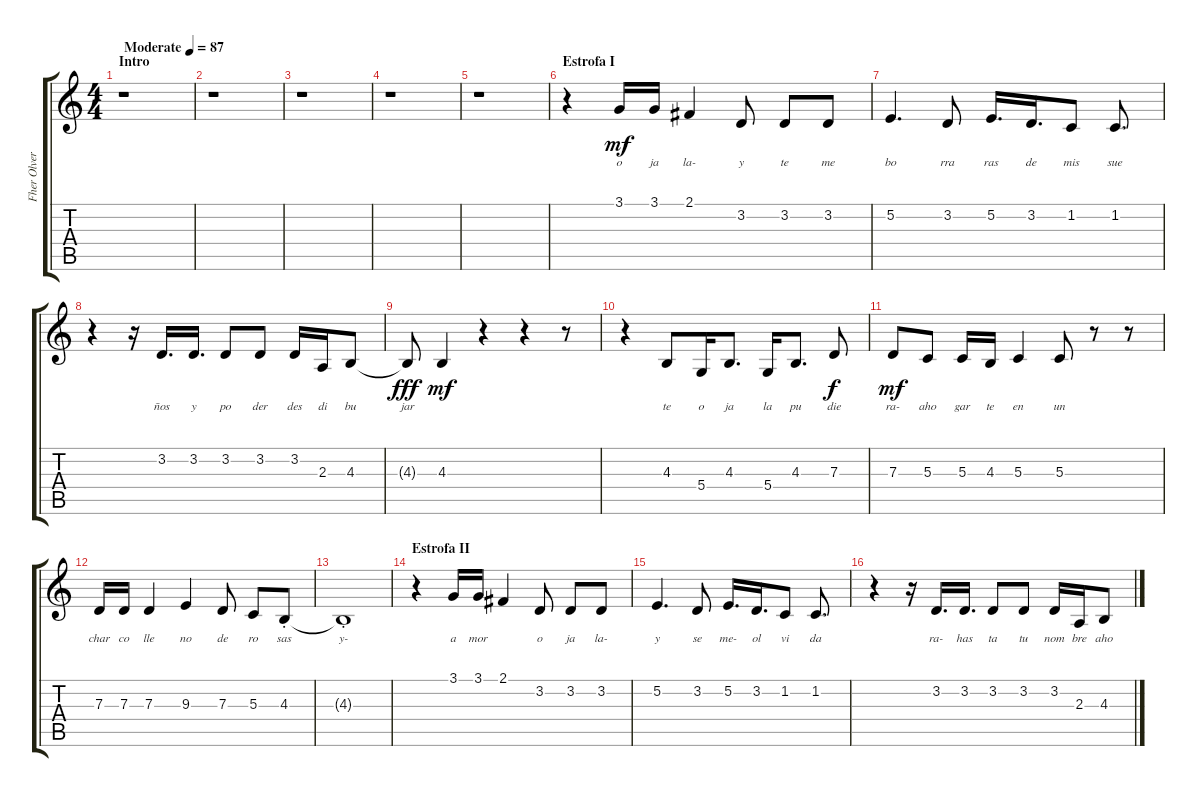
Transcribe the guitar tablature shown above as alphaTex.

\track ("Fher Olvera (Voz)" "Fher Olver") {instrument violin}
\staff {score tabs}
\tuning (E4 B3 G3 D3 A2 E2) {hide}
\ts (4 4)
\section ("" "Intro")
\tempo (87 "Moderate")
\clef g2
\ks c
r.1{dy mf instrument violin} |
r.1 |
r.1 |
r.1 |
r.1 |
\section ("" "Estrofa I")
r.4 3.1.16{lyrics (0 "o") lyrics (1 "") lyrics (2 "") lyrics (3 "") lyrics (4 "")} 3.1.16{lyrics (0 "ja") lyrics (1 "") lyrics (2 "") lyrics (3 "") lyrics (4 "")} 2.1.4{lyrics (0 "la-") lyrics (1 "") lyrics (2 "") lyrics (3 "") lyrics (4 "")} 3.2.8{lyrics (0 "y") lyrics (1 "") lyrics (2 "") lyrics (3 "") lyrics (4 "")} 3.2.8{lyrics (0 "te") lyrics (1 "") lyrics (2 "") lyrics (3 "") lyrics (4 "")} 3.2.8{lyrics (0 "me") lyrics (1 "") lyrics (2 "") lyrics (3 "") lyrics (4 "")} |
5.2.4{d lyrics (0 "bo") lyrics (1 "") lyrics (2 "") lyrics (3 "") lyrics (4 "")} 3.2.8{lyrics (0 "rra") lyrics (1 "") lyrics (2 "") lyrics (3 "") lyrics (4 "")} 5.2.16{d lyrics (0 "ras") lyrics (1 "") lyrics (2 "") lyrics (3 "") lyrics (4 "")} 3.2.16{d lyrics (0 "de") lyrics (1 "") lyrics (2 "") lyrics (3 "") lyrics (4 "")} 1.2.8{lyrics (0 "mis") lyrics (1 "") lyrics (2 "") lyrics (3 "") lyrics (4 "")} 1.2.8{d lyrics (0 "sue") lyrics (1 "") lyrics (2 "") lyrics (3 "") lyrics (4 "")} |
r.4 r.16 3.2.16{d lyrics (0 "ños") lyrics (1 "") lyrics (2 "") lyrics (3 "") lyrics (4 "")} 3.2.16{d lyrics (0 "y") lyrics (1 "") lyrics (2 "") lyrics (3 "") lyrics (4 "")} 3.2.8{lyrics (0 "po") lyrics (1 "") lyrics (2 "") lyrics (3 "") lyrics (4 "")} 3.2.8{lyrics (0 "der") lyrics (1 "") lyrics (2 "") lyrics (3 "") lyrics (4 "")} 3.2.16{lyrics (0 "des") lyrics (1 "") lyrics (2 "") lyrics (3 "") lyrics (4 "")} 2.3.16{lyrics (0 "di") lyrics (1 "") lyrics (2 "") lyrics (3 "") lyrics (4 "")} 4.3.8{lyrics (0 "bu") lyrics (1 "") lyrics (2 "") lyrics (3 "") lyrics (4 "")} |
4.3{t}.8{lyrics (0 "jar") lyrics (1 "") lyrics (2 "") lyrics (3 "") lyrics (4 "") dy fff} 4.3.4{lyrics (0 "") lyrics (1 "") lyrics (2 "") lyrics (3 "") lyrics (4 "") dy mf} r.4 r.4 r.8 |
r.4 4.3.8{lyrics (0 "te") lyrics (1 "") lyrics (2 "") lyrics (3 "") lyrics (4 "")} 5.4.16{lyrics (0 "o") lyrics (1 "") lyrics (2 "") lyrics (3 "") lyrics (4 "")} 4.3.8{d lyrics (0 "ja") lyrics (1 "") lyrics (2 "") lyrics (3 "") lyrics (4 "")} 5.4.16{lyrics (0 "la") lyrics (1 "") lyrics (2 "") lyrics (3 "") lyrics (4 "")} 4.3.8{d lyrics (0 "pu") lyrics (1 "") lyrics (2 "") lyrics (3 "") lyrics (4 "")} 7.3.8{lyrics (0 "die") lyrics (1 "") lyrics (2 "") lyrics (3 "") lyrics (4 "") dy f} |
7.3.8{lyrics (0 "ra-") lyrics (1 "") lyrics (2 "") lyrics (3 "") lyrics (4 "") dy mf} 5.3.8{lyrics (0 "aho") lyrics (1 "") lyrics (2 "") lyrics (3 "") lyrics (4 "")} 5.3.16{lyrics (0 "gar") lyrics (1 "") lyrics (2 "") lyrics (3 "") lyrics (4 "")} 4.3.16{lyrics (0 "te") lyrics (1 "") lyrics (2 "") lyrics (3 "") lyrics (4 "")} 5.3.4{lyrics (0 "en") lyrics (1 "") lyrics (2 "") lyrics (3 "") lyrics (4 "")} 5.3.8{lyrics (0 "un") lyrics (1 "") lyrics (2 "") lyrics (3 "") lyrics (4 "")} r.8 r.8 |
7.3.16{lyrics (0 "char") lyrics (1 "") lyrics (2 "") lyrics (3 "") lyrics (4 "")} 7.3.16{lyrics (0 "co") lyrics (1 "") lyrics (2 "") lyrics (3 "") lyrics (4 "")} 7.3.4{lyrics (0 "lle") lyrics (1 "") lyrics (2 "") lyrics (3 "") lyrics (4 "")} 9.3.4{lyrics (0 "no") lyrics (1 "") lyrics (2 "") lyrics (3 "") lyrics (4 "")} 7.3.8{lyrics (0 "de") lyrics (1 "") lyrics (2 "") lyrics (3 "") lyrics (4 "")} 5.3.8{lyrics (0 "ro") lyrics (1 "") lyrics (2 "") lyrics (3 "") lyrics (4 "")} 4.3{st}.8{lyrics (0 "sas") lyrics (1 "") lyrics (2 "") lyrics (3 "") lyrics (4 "")} |
4.3{st t}.1{lyrics (0 "y-") lyrics (1 "") lyrics (2 "") lyrics (3 "") lyrics (4 "")} |
\section ("" "Estrofa II")
r.4 3.1.16{lyrics (0 "a") lyrics (1 "") lyrics (2 "") lyrics (3 "") lyrics (4 "")} 3.1.16{lyrics (0 "mor") lyrics (1 "") lyrics (2 "") lyrics (3 "") lyrics (4 "")} 2.1.4{lyrics (0 "") lyrics (1 "") lyrics (2 "") lyrics (3 "") lyrics (4 "")} 3.2.8{lyrics (0 "o") lyrics (1 "") lyrics (2 "") lyrics (3 "") lyrics (4 "")} 3.2.8{lyrics (0 "ja") lyrics (1 "") lyrics (2 "") lyrics (3 "") lyrics (4 "")} 3.2.8{lyrics (0 "la-") lyrics (1 "") lyrics (2 "") lyrics (3 "") lyrics (4 "")} |
5.2.4{d lyrics (0 "y") lyrics (1 "") lyrics (2 "") lyrics (3 "") lyrics (4 "")} 3.2.8{lyrics (0 "se") lyrics (1 "") lyrics (2 "") lyrics (3 "") lyrics (4 "")} 5.2.16{d lyrics (0 "me-") lyrics (1 "") lyrics (2 "") lyrics (3 "") lyrics (4 "")} 3.2.16{d lyrics (0 "ol") lyrics (1 "") lyrics (2 "") lyrics (3 "") lyrics (4 "")} 1.2.8{lyrics (0 "vi") lyrics (1 "") lyrics (2 "") lyrics (3 "") lyrics (4 "")} 1.2.8{d lyrics (0 "da") lyrics (1 "") lyrics (2 "") lyrics (3 "") lyrics (4 "")} |
r.4 r.16 3.2.16{d lyrics (0 "ra-") lyrics (1 "") lyrics (2 "") lyrics (3 "") lyrics (4 "")} 3.2.16{d lyrics (0 "has") lyrics (1 "") lyrics (2 "") lyrics (3 "") lyrics (4 "")} 3.2.8{lyrics (0 "ta") lyrics (1 "") lyrics (2 "") lyrics (3 "") lyrics (4 "")} 3.2.8{lyrics (0 "tu") lyrics (1 "") lyrics (2 "") lyrics (3 "") lyrics (4 "")} 3.2.16{lyrics (0 "nom") lyrics (1 "") lyrics (2 "") lyrics (3 "") lyrics (4 "")} 2.3.16{lyrics (0 "bre") lyrics (1 "") lyrics (2 "") lyrics (3 "") lyrics (4 "")} 4.3.8{lyrics (0 "aho") lyrics (1 "") lyrics (2 "") lyrics (3 "") lyrics (4 "")}
